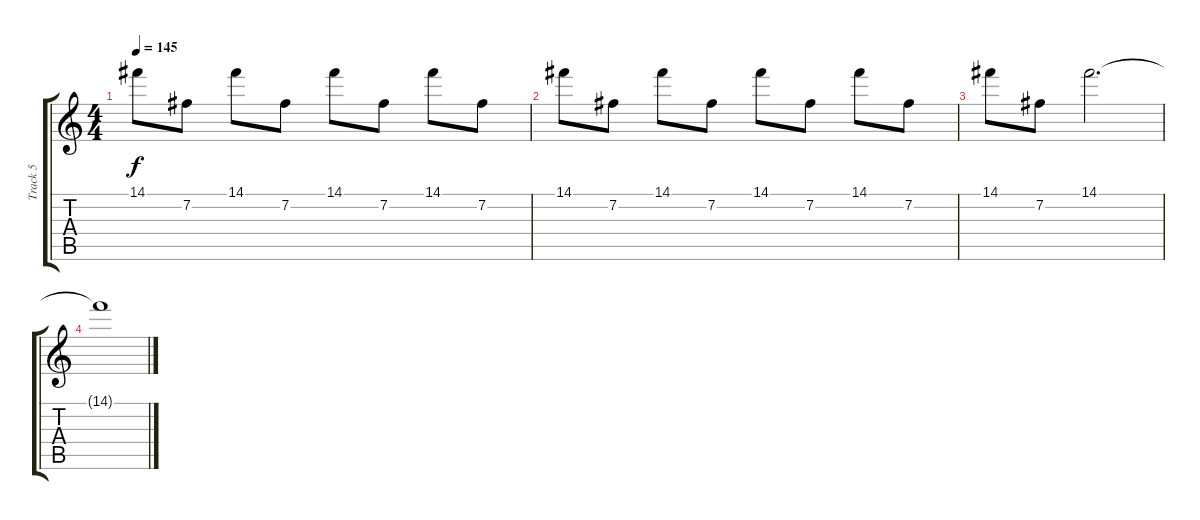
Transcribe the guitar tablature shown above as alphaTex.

\track ("Track 5" "Track 5") {instrument electricguitarclean}
\staff {score tabs}
\tuning (E4 B3 G3 D3 A2 E2) {hide}
\ts (4 4)
\tempo 145
\clef g2
\ks c
14.1.8{dy f volume 11 instrument overdrivenguitar} 7.2.8 14.1.8 7.2.8 14.1.8 7.2.8 14.1.8 7.2.8 |
14.1.8 7.2.8 14.1.8 7.2.8 14.1.8 7.2.8 14.1.8 7.2.8 |
14.1.8 7.2.8 14.1.2{d} |
14.1{t}.1
